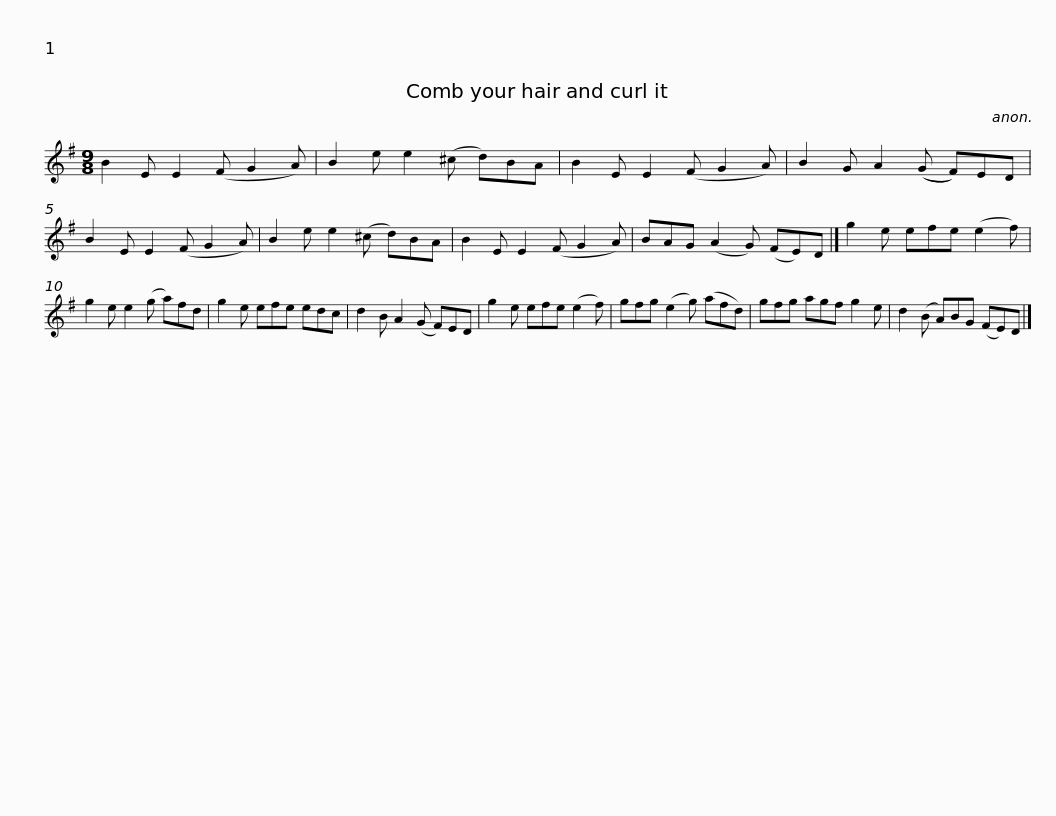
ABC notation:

X:1
L:1/8
M:9/8
I:linebreak $
K:G
V:1 treble
V:1
 B2 E E2 (F G2 A) | B2 e e2 (^c d)BA | B2 E E2 (F G2 A) | B2 G A2 ((G F))ED | B2 E E2 (F G2 A) |$ %5
 B2 e e2 (^c d)BA | B2 E E2 (F G2 A) | BAG (A2 G) (FE)D |] g2 e efe (e2 f) | g2 e e2 (g a)fd |$ %10
 g2 e efe edc | d2 B A2 (G F)ED | g2 e efe (e2 f) | gfg (e2 g) (afd) | gfg agf g2 e |$ %15
 d2 (B A)BG (FE)D |] %16
